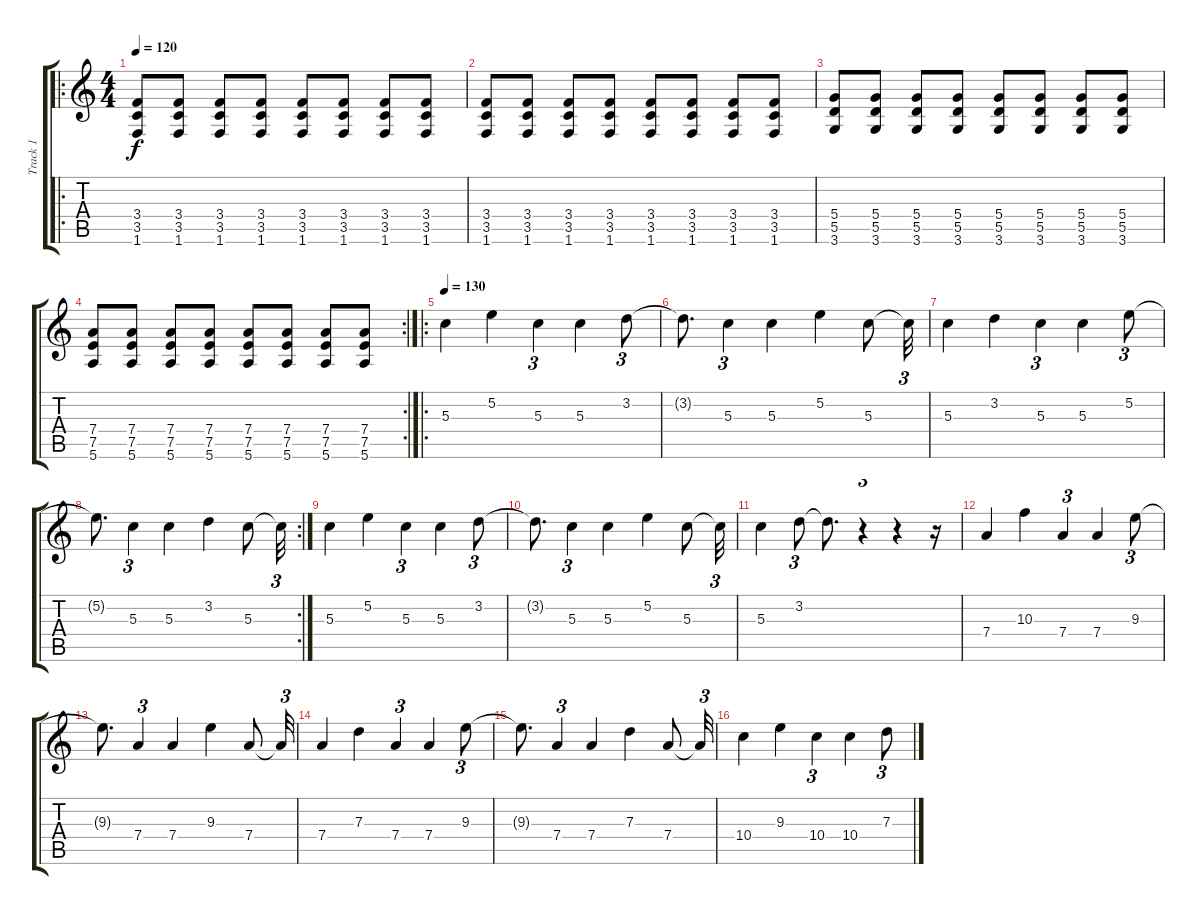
\track ("Track 1" "Track 1") {instrument electricguitarjazz}
\staff {score tabs}
\tuning (E4 B3 G3 D3 A2 E2) {hide}
\ro
\ts (4 4)
\tempo 120
\clef g2
\ks c
(3.4 3.5 1.6).8{dy f} (3.4 3.5 1.6).8 (3.4 3.5 1.6).8 (3.4 3.5 1.6).8 (3.4 3.5 1.6).8 (3.4 3.5 1.6).8 (3.4 3.5 1.6).8 (3.4 3.5 1.6).8 |
(3.4 3.5 1.6).8 (3.4 3.5 1.6).8 (3.4 3.5 1.6).8 (3.4 3.5 1.6).8 (3.4 3.5 1.6).8 (3.4 3.5 1.6).8 (3.4 3.5 1.6).8 (3.4 3.5 1.6).8 |
(5.4 5.5 3.6).8 (5.4 5.5 3.6).8 (5.4 5.5 3.6).8 (5.4 5.5 3.6).8 (5.4 5.5 3.6).8 (5.4 5.5 3.6).8 (5.4 5.5 3.6).8 (5.4 5.5 3.6).8 |
\rc 2
(7.4 7.5 5.6).8 (7.4 7.5 5.6).8 (7.4 7.5 5.6).8 (7.4 7.5 5.6).8 (7.4 7.5 5.6).8 (7.4 7.5 5.6).8 (7.4 7.5 5.6).8 (7.4 7.5 5.6).8 |
\ro
\tempo 130
5.3.4{instrument electricguitarjazz} 5.2.4 5.3.4{tu (3 2)} 5.3.4 3.2.8{tu (3 2)} |
3.2{t}.8{d} 5.3.4{tu (3 2)} 5.3.4 5.2.4 5.3.8 5.3{t}.32{tu (3 2)} |
5.3.4 3.2.4 5.3.4{tu (3 2)} 5.3.4 5.2.8{tu (3 2)} |
\rc 2
5.2{t}.8{d} 5.3.4{tu (3 2)} 5.3.4 3.2.4 5.3.8 5.3{t}.32{tu (3 2)} |
5.3.4 5.2.4 5.3.4{tu (3 2)} 5.3.4 3.2.8{tu (3 2)} |
3.2{t}.8{d} 5.3.4{tu (3 2)} 5.3.4 5.2.4 5.3.8 5.3{t}.32{tu (3 2)} |
5.3.4 3.2.8{tu (3 2)} 3.2{t}.8{d} r.4{tu (3 2)} r.4 r.16 |
7.4.4 10.3.4 7.4.4{tu (3 2)} 7.4.4 9.3.8{tu (3 2)} |
9.3{t}.8{d} 7.4.4{tu (3 2)} 7.4.4 9.3.4 7.4.8 7.4{t}.32{tu (3 2)} |
7.4.4 7.3.4 7.4.4{tu (3 2)} 7.4.4 9.3.8{tu (3 2)} |
9.3{t}.8{d} 7.4.4{tu (3 2)} 7.4.4 7.3.4 7.4.8 7.4{t}.32{tu (3 2)} |
10.4.4 9.3.4 10.4.4{tu (3 2)} 10.4.4 7.3.8{tu (3 2)}
